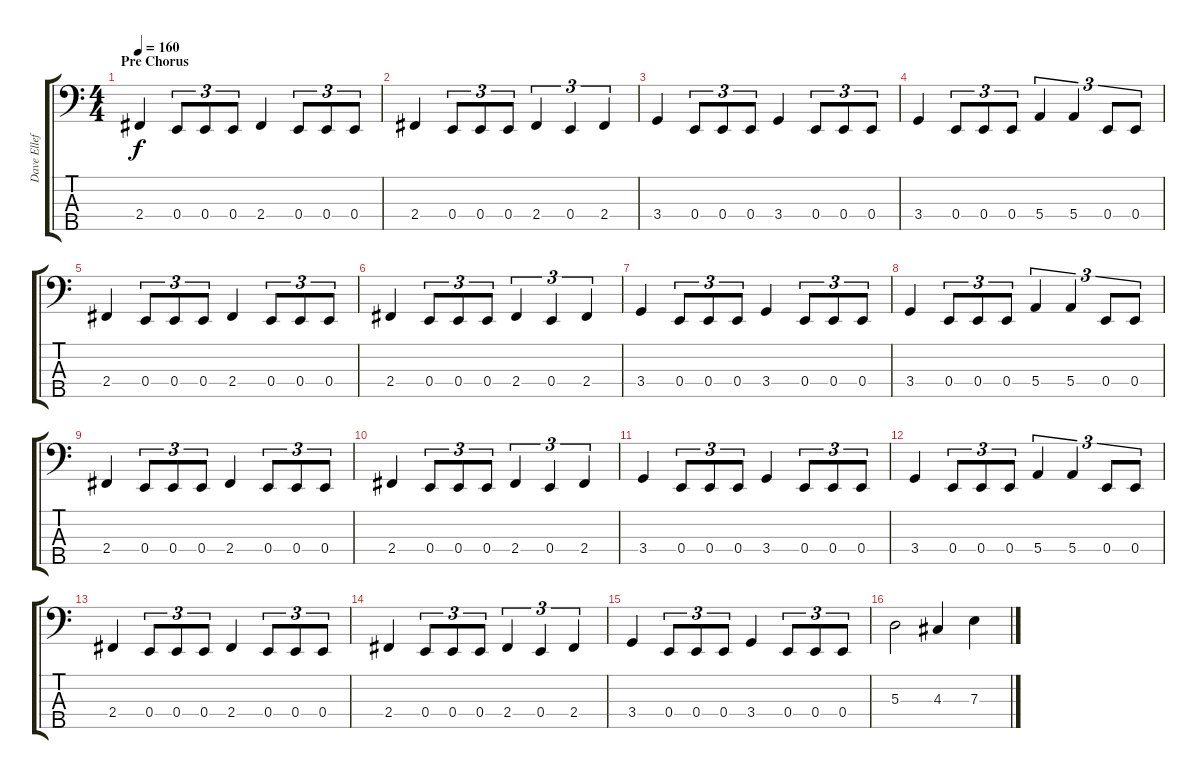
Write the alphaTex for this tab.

\track ("Dave Ellefson" "Dave Ellef") {instrument electricbasspick}
\staff {score tabs}
\tuning (G2 D2 A1 E1 B0) {hide}
\ts (4 4)
\section ("" "Pre Chorus")
\tempo 160
\clef f4
\ks c
2.4.4{dy f} 0.4.8{tu (3 2)} 0.4.8{tu (3 2)} 0.4.8{tu (3 2)} 2.4.4 0.4.8{tu (3 2)} 0.4.8{tu (3 2)} 0.4.8{tu (3 2)} |
2.4.4 0.4.8{tu (3 2)} 0.4.8{tu (3 2)} 0.4.8{tu (3 2)} 2.4.4{tu (3 2)} 0.4.4{tu (3 2)} 2.4.4{tu (3 2)} |
3.4.4 0.4.8{tu (3 2)} 0.4.8{tu (3 2)} 0.4.8{tu (3 2)} 3.4.4 0.4.8{tu (3 2)} 0.4.8{tu (3 2)} 0.4.8{tu (3 2)} |
3.4.4 0.4.8{tu (3 2)} 0.4.8{tu (3 2)} 0.4.8{tu (3 2)} 5.4.4{tu (3 2)} 5.4.4{tu (3 2)} 0.4.8{tu (3 2)} 0.4.8{tu (3 2)} |
2.4.4 0.4.8{tu (3 2)} 0.4.8{tu (3 2)} 0.4.8{tu (3 2)} 2.4.4 0.4.8{tu (3 2)} 0.4.8{tu (3 2)} 0.4.8{tu (3 2)} |
2.4.4 0.4.8{tu (3 2)} 0.4.8{tu (3 2)} 0.4.8{tu (3 2)} 2.4.4{tu (3 2)} 0.4.4{tu (3 2)} 2.4.4{tu (3 2)} |
3.4.4 0.4.8{tu (3 2)} 0.4.8{tu (3 2)} 0.4.8{tu (3 2)} 3.4.4 0.4.8{tu (3 2)} 0.4.8{tu (3 2)} 0.4.8{tu (3 2)} |
3.4.4 0.4.8{tu (3 2)} 0.4.8{tu (3 2)} 0.4.8{tu (3 2)} 5.4.4{tu (3 2)} 5.4.4{tu (3 2)} 0.4.8{tu (3 2)} 0.4.8{tu (3 2)} |
2.4.4 0.4.8{tu (3 2)} 0.4.8{tu (3 2)} 0.4.8{tu (3 2)} 2.4.4 0.4.8{tu (3 2)} 0.4.8{tu (3 2)} 0.4.8{tu (3 2)} |
2.4.4 0.4.8{tu (3 2)} 0.4.8{tu (3 2)} 0.4.8{tu (3 2)} 2.4.4{tu (3 2)} 0.4.4{tu (3 2)} 2.4.4{tu (3 2)} |
3.4.4 0.4.8{tu (3 2)} 0.4.8{tu (3 2)} 0.4.8{tu (3 2)} 3.4.4 0.4.8{tu (3 2)} 0.4.8{tu (3 2)} 0.4.8{tu (3 2)} |
3.4.4 0.4.8{tu (3 2)} 0.4.8{tu (3 2)} 0.4.8{tu (3 2)} 5.4.4{tu (3 2)} 5.4.4{tu (3 2)} 0.4.8{tu (3 2)} 0.4.8{tu (3 2)} |
2.4.4 0.4.8{tu (3 2)} 0.4.8{tu (3 2)} 0.4.8{tu (3 2)} 2.4.4 0.4.8{tu (3 2)} 0.4.8{tu (3 2)} 0.4.8{tu (3 2)} |
2.4.4 0.4.8{tu (3 2)} 0.4.8{tu (3 2)} 0.4.8{tu (3 2)} 2.4.4{tu (3 2)} 0.4.4{tu (3 2)} 2.4.4{tu (3 2)} |
3.4.4 0.4.8{tu (3 2)} 0.4.8{tu (3 2)} 0.4.8{tu (3 2)} 3.4.4 0.4.8{tu (3 2)} 0.4.8{tu (3 2)} 0.4.8{tu (3 2)} |
5.3.2 4.3.4 7.3.4
